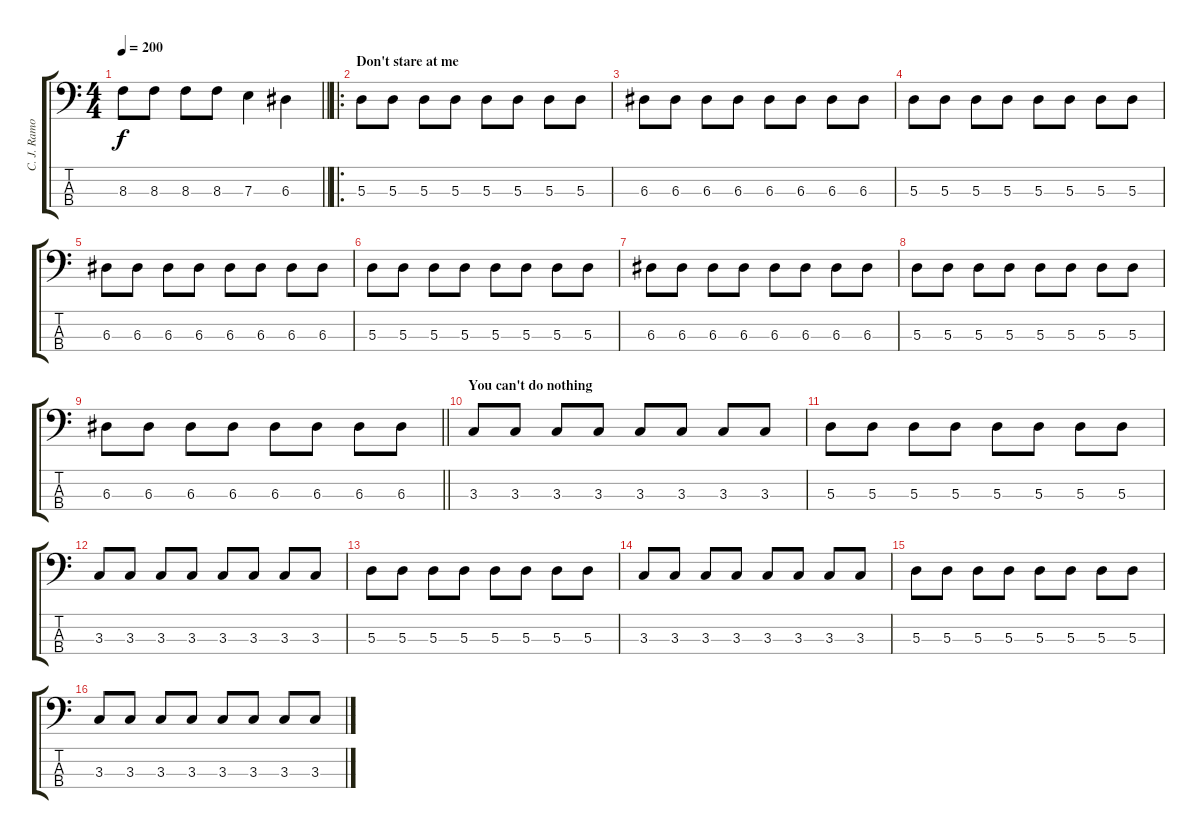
\track ("C. J. Ramone" "C. J. Ramo") {instrument electricbasspick}
\staff {score tabs}
\tuning (G2 D2 A1 E1) {hide}
\ts (4 4)
\tempo 200
\clef f4
\barLineRight lightlight
\ks c
8.3.8{dy f} 8.3.8 8.3.8 8.3.8 7.3.4 6.3.4 |
\ro
\section ("" "Don't stare at me")
5.3.8 5.3.8 5.3.8 5.3.8 5.3.8 5.3.8 5.3.8 5.3.8 |
6.3.8 6.3.8 6.3.8 6.3.8 6.3.8 6.3.8 6.3.8 6.3.8 |
5.3.8 5.3.8 5.3.8 5.3.8 5.3.8 5.3.8 5.3.8 5.3.8 |
6.3.8 6.3.8 6.3.8 6.3.8 6.3.8 6.3.8 6.3.8 6.3.8 |
5.3.8 5.3.8 5.3.8 5.3.8 5.3.8 5.3.8 5.3.8 5.3.8 |
6.3.8 6.3.8 6.3.8 6.3.8 6.3.8 6.3.8 6.3.8 6.3.8 |
5.3.8 5.3.8 5.3.8 5.3.8 5.3.8 5.3.8 5.3.8 5.3.8 |
\barLineRight lightlight
6.3.8 6.3.8 6.3.8 6.3.8 6.3.8 6.3.8 6.3.8 6.3.8 |
\section ("" "You can't do nothing")
3.3.8 3.3.8 3.3.8 3.3.8 3.3.8 3.3.8 3.3.8 3.3.8 |
5.3.8 5.3.8 5.3.8 5.3.8 5.3.8 5.3.8 5.3.8 5.3.8 |
3.3.8 3.3.8 3.3.8 3.3.8 3.3.8 3.3.8 3.3.8 3.3.8 |
5.3.8 5.3.8 5.3.8 5.3.8 5.3.8 5.3.8 5.3.8 5.3.8 |
3.3.8 3.3.8 3.3.8 3.3.8 3.3.8 3.3.8 3.3.8 3.3.8 |
5.3.8 5.3.8 5.3.8 5.3.8 5.3.8 5.3.8 5.3.8 5.3.8 |
3.3.8 3.3.8 3.3.8 3.3.8 3.3.8 3.3.8 3.3.8 3.3.8
